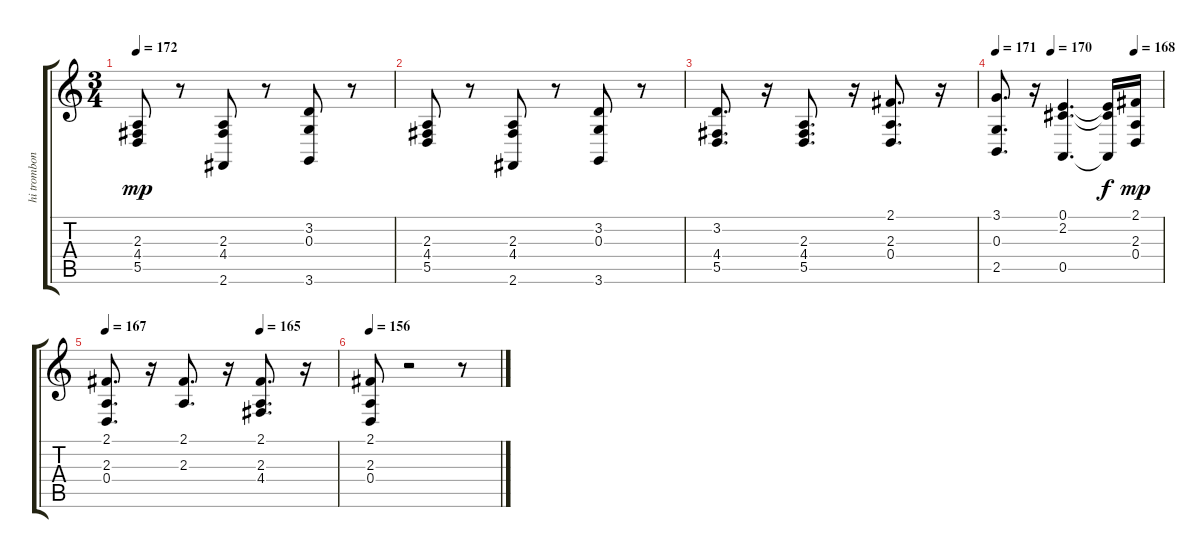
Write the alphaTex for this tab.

\track ("hi trombones" "hi trombon") {instrument trombone}
\staff {score tabs}
\tuning (E4 B3 G3 D3 A2 E2) {hide}
\ts (3 4)
\tempo 172
\clef g2
\ks c
(2.3 4.4 5.5).8{dy mp} r.8 (2.3 4.4 2.6).8 r.8 (3.2 0.3 3.6).8 r.8 |
(2.3 4.4 5.5).8 r.8 (2.3 4.4 2.6).8 r.8 (3.2 0.3 3.6).8 r.8 |
(3.2 4.4 5.5).8{d} r.16 (2.3 4.4 5.5).8{d} r.16 (2.1 2.3 0.4).8{d} r.16 |
\tempo 171
\tempo (170 0.3333333333333333)
\tempo (168 0.8333333333333334)
(3.1 0.3 2.5).8{d} r.16 (0.1 2.2 0.5).4{d} (0.1{t} 2.2{t} 0.5{t}).16{dy f} (2.1 2.3 0.4).16{dy mp} |
\tempo 167
\tempo (165 0.6666666666666666)
(2.1 2.3 0.4).8{d} r.16 (2.1 2.3).8{d} r.16 (2.1 2.3 4.4).8{d} r.16 |
\tempo 156
(2.1 2.3 0.4).8 r.2 r.8
